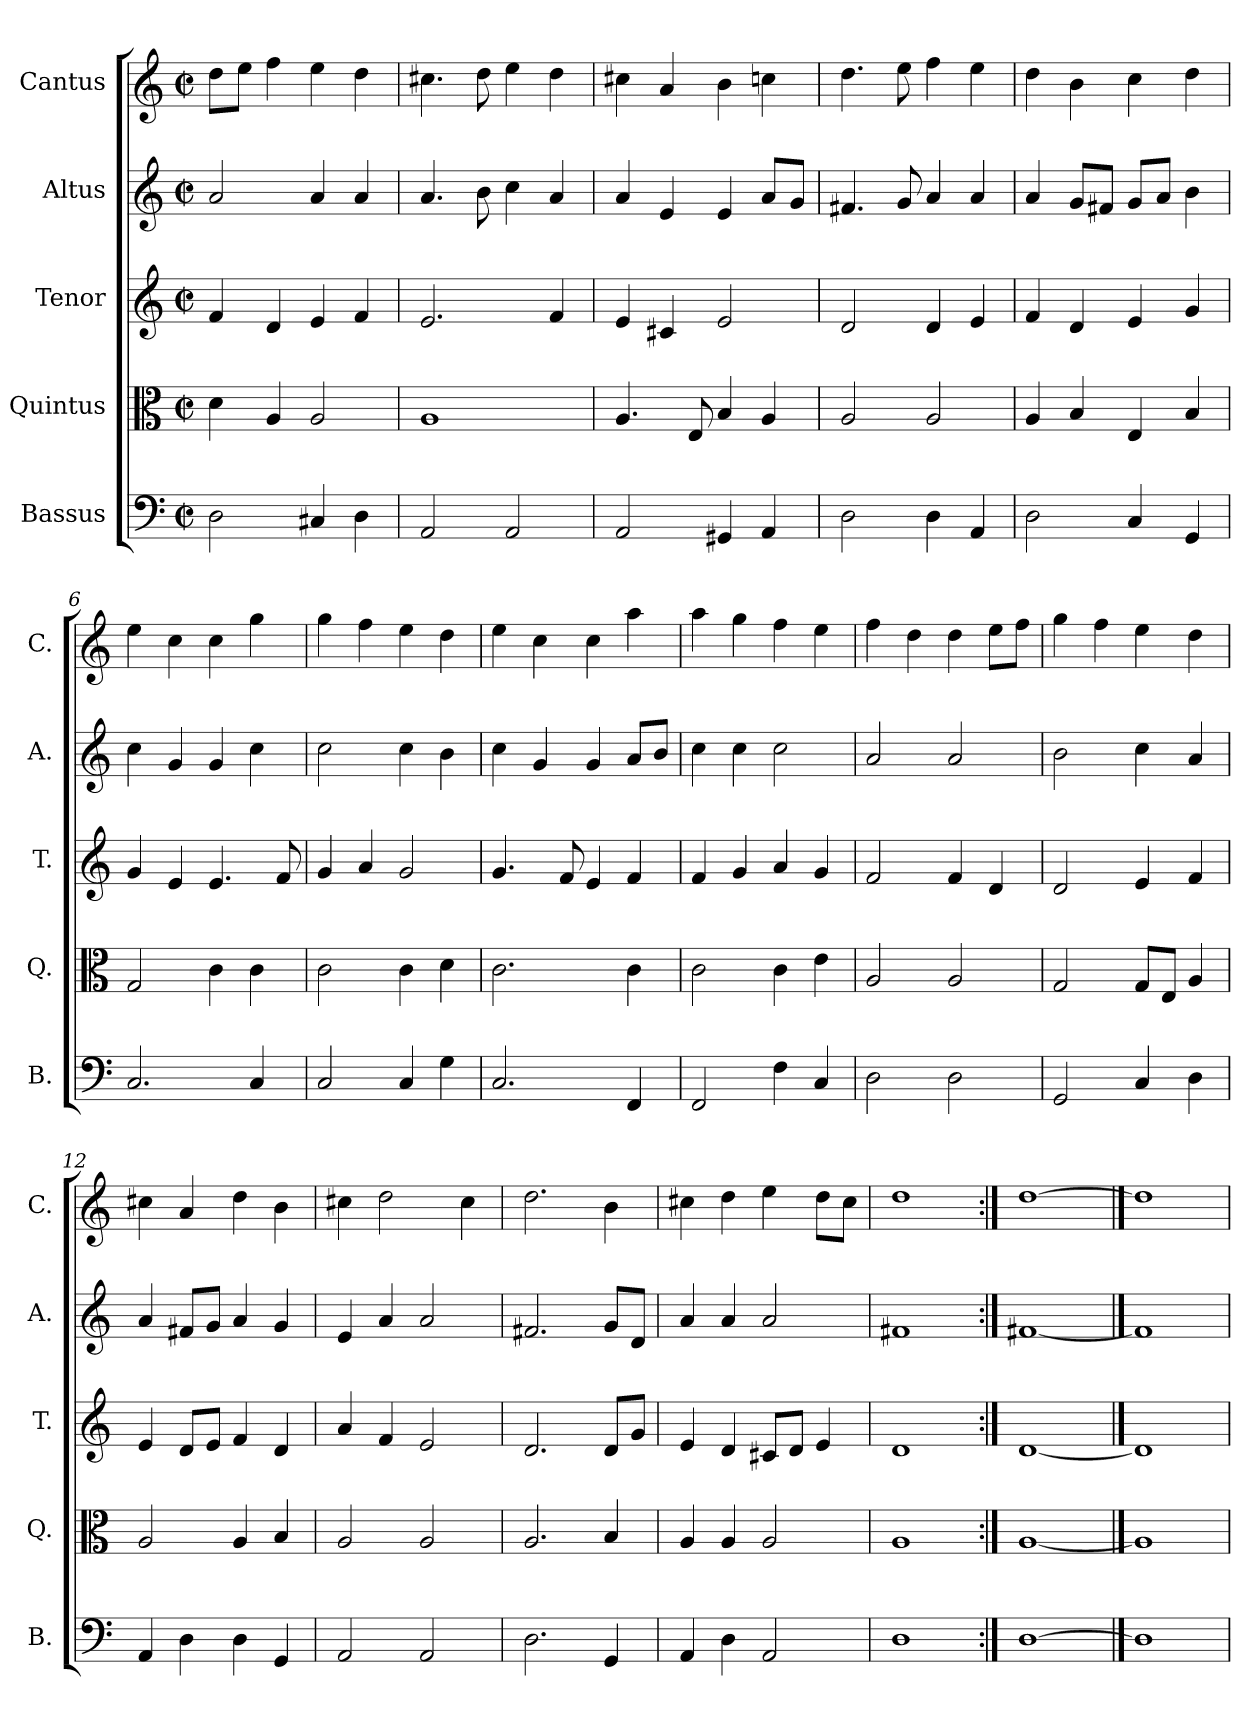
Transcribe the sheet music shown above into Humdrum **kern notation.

**kern	**kern	**kern	**kern	**kern
*part5	*part4	*part3	*part2	*part1
*staff5	*staff4	*staff3	*staff2	*staff1
*I"Bassus	*I"Quintus	*I"Tenor	*I"Altus	*I"Cantus
*I'B.	*I'Q.	*I'T.	*I'A.	*I'C.
*clefF4	*clefC3	*clefG2	*clefG2	*clefG2
*k[]	*k[]	*k[]	*k[]	*k[]
*M2/2	*M2/2	*M2/2	*M2/2	*M2/2
*met(c|)	*met(c|)	*met(c|)	*met(c|)	*met(c|)
=1	=1	=1	=1	=1
2D\	4d\	4f/	2a/	8dd\L
.	.	.	.	8ee\J
.	4A/	4d/	.	4ff\
4C#X/	2A/	4e/	4a/	4ee\
4D\	.	4f/	4a/	4dd\
=2	=2	=2	=2	=2
2AA/	1A	2.e/	4.a/	4.cc#X\
.	.	.	8b\	8dd\
2AA/	.	.	4cc\	4ee\
.	.	4f/	4a/	4dd\
=3	=3	=3	=3	=3
2AA/	4.A/	4e/	4a/	4cc#X\
.	.	4c#X/	4e/	4a/
.	8E/	.	.	.
4GG#X/	4B/	2e/	4e/	4b\
4AA/	4A/	.	8a/L	4ccn\
.	.	.	8g/J	.
=4	=4	=4	=4	=4
2D\	2A/	2d/	4.f#X/	4.dd\
.	.	.	8g/	8ee\
4D\	2A/	4d/	4a/	4ff\
4AA/	.	4e/	4a/	4ee\
=5	=5	=5	=5	=5
2D\	4A/	4f/	4a/	4dd\
.	4B/	4d/	8g/L	4b\
.	.	.	8f#X/J	.
4C/	4E/	4e/	8g/L	4cc\
.	.	.	8a/J	.
4GG/	4B/	4g/	4b\	4dd\
!!LO:LB:g=z
=6	=6	=6	=6	=6
2.C/	2G/	4g/	4cc\	4ee\
.	.	4e/	4g/	4cc\
.	4c\	4.e/	4g/	4cc\
4C/	4c\	.	4cc\	4gg\
.	.	8f/	.	.
=7	=7	=7	=7	=7
2C/	2c\	4g/	2cc\	4gg\
.	.	4a/	.	4ff\
4C/	4c\	2g/	4cc\	4ee\
4G\	4d\	.	4b\	4dd\
=8	=8	=8	=8	=8
2.C/	2.c\	4.g/	4cc\	4ee\
.	.	.	4g/	4cc\
.	.	8f/	.	.
.	.	4e/	4g/	4cc\
4FF/	4c\	4f/	8a/L	4aa\
.	.	.	8b/J	.
=9	=9	=9	=9	=9
2FF/	2c\	4f/	4cc\	4aa\
.	.	4g/	4cc\	4gg\
4F\	4c\	4a/	2cc\	4ff\
4C/	4e\	4g/	.	4ee\
=10	=10	=10	=10	=10
2D\	2A/	2f/	2a/	4ff\
.	.	.	.	4dd\
2D\	2A/	4f/	2a/	4dd\
.	.	4d/	.	8ee\L
.	.	.	.	8ff\J
=11	=11	=11	=11	=11
2GG/	2G/	2d/	2b\	4gg\
.	.	.	.	4ff\
4C/	8G/L	4e/	4cc\	4ee\
.	8E/J	.	.	.
4D\	4A/	4f/	4a/	4dd\
!!LO:PB:g=z
=12	=12	=12	=12	=12
4AA/	2A/	4e/	4a/	4cc#X\
4D\	.	8d/L	8f#X/L	4a/
.	.	8e/J	8g/J	.
4D\	4A/	4f/	4a/	4dd\
4GG/	4B/	4d/	4g/	4b\
=13	=13	=13	=13	=13
2AA/	2A/	4a/	4e/	4cc#X\
.	.	4f/	4a/	2dd\
2AA/	2A/	2e/	2a/	.
.	.	.	.	4cc#\
=14	=14	=14	=14	=14
2.D\	2.A/	2.d/	2.f#X/	2.dd\
4GG/	4B/	8d/L	8g/L	4b\
.	.	8g/J	8d/J	.
=15	=15	=15	=15	=15
4AA/	4A/	4e/	4a/	4cc#X\
4D\	4A/	4d/	4a/	4dd\
2AA/	2A/	8c#X/L	2a/	4ee\
.	.	8d/J	.	.
.	.	4e/	.	8dd\L
.	.	.	.	8cc#\J
=16	=16	=16	=16	=16
1D	1A	1d	1f#X	1dd
=17:|!	=17:|!	=17:|!	=17:|!	=17:|!
[1D	[1A	[1d	[1f#X	[1dd
==18	==18	==18	==18	==18
1D]	1A]	1d]	1f#]	1dd]
=	=	=	=	=
*-	*-	*-	*-	*-
